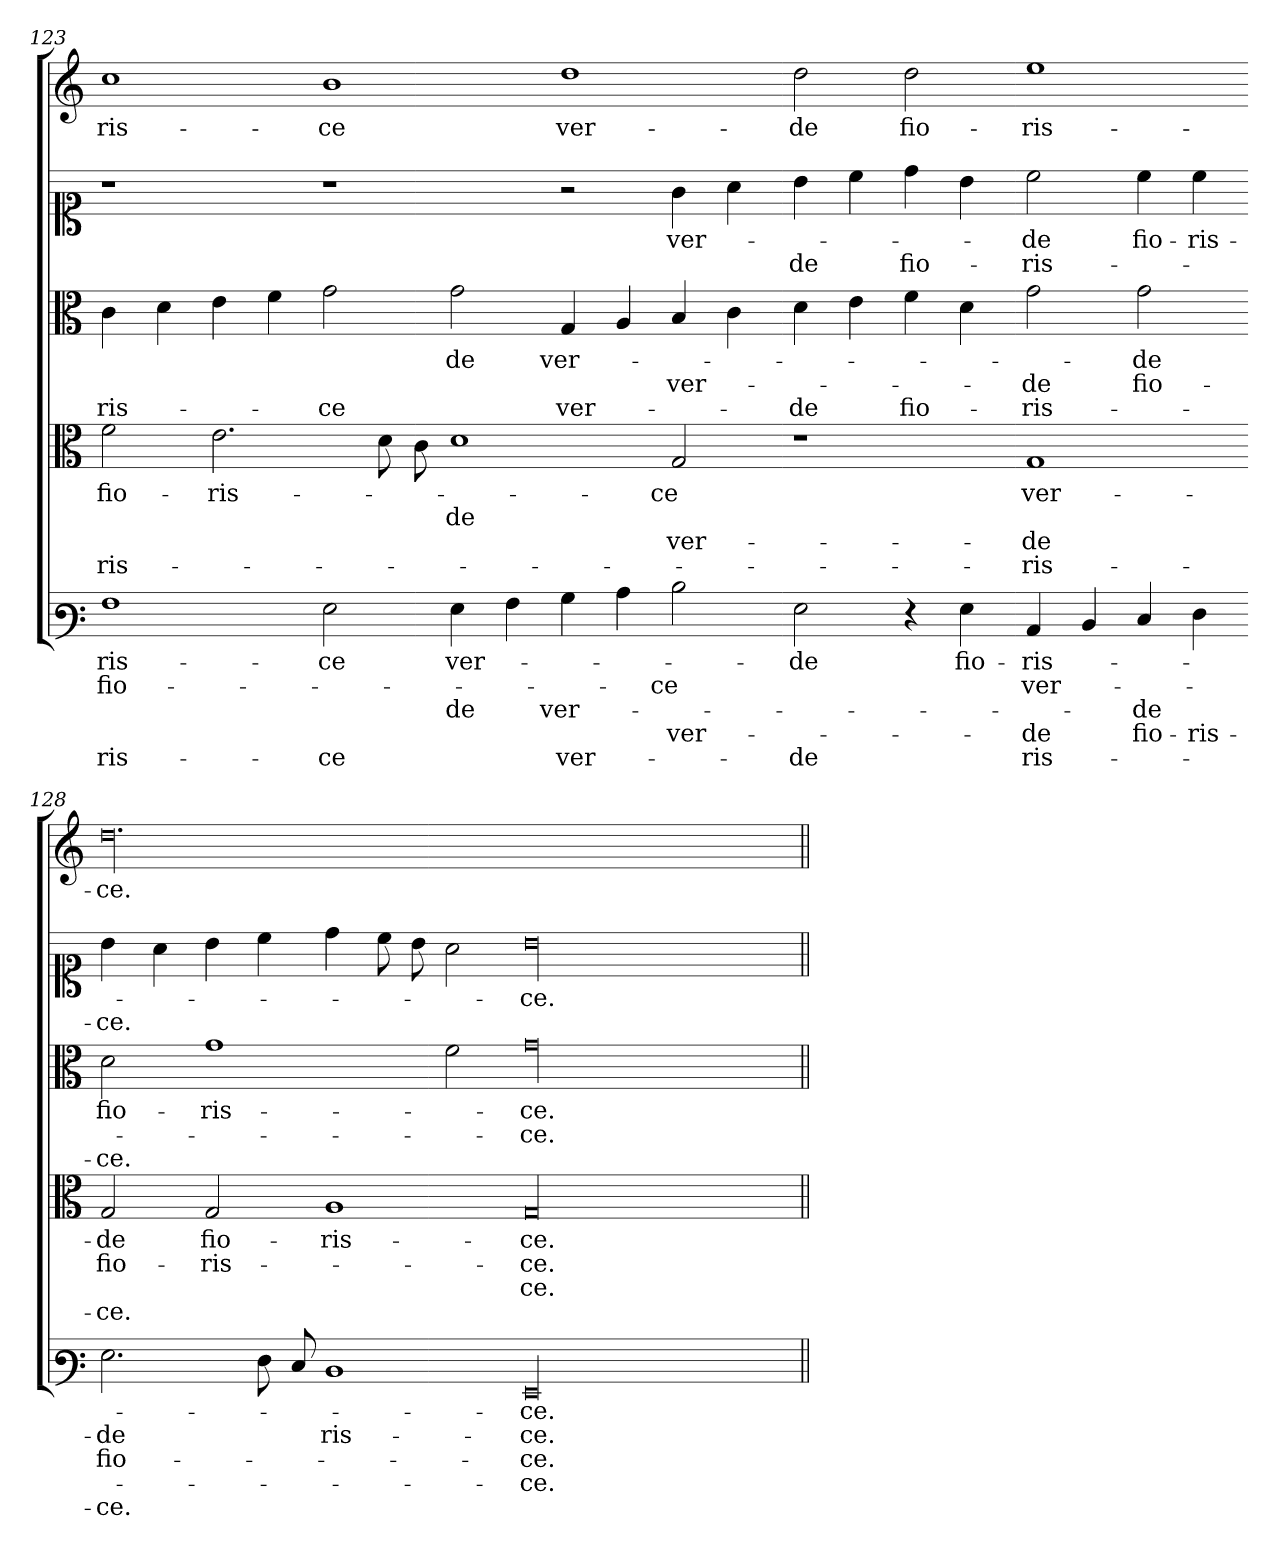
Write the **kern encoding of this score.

**kern	**text	**text	**text	**text	**text	**kern	**text	**text	**text	**text	**kern	**text	**text	**text	**kern	**text	**text	**kern	**text
*part5	*part5	*part5	*part5	*part5	*part5	*part4	*part4	*part4	*part4	*part4	*part3	*part3	*part3	*part3	*part2	*part2	*part2	*part1	*part1
*staff5	*staff5	*staff5	*staff5	*staff5	*staff5	*staff4	*staff4	*staff4	*staff4	*staff4	*staff3	*staff3	*staff3	*staff3	*staff2	*staff2	*staff2	*staff1	*staff1
*clefF3	*	*	*	*	*	*clefC3	*	*	*	*	*clefC3	*	*	*	*clefC1	*	*	*clefG2	*
*k[]	*	*	*	*	*	*k[]	*	*	*	*	*k[]	*	*	*	*k[]	*	*	*k[]	*
=123	=123	=123	=123	=123	=123	=123	=123	=123	=123	=123	=123	=123	=123	=123	=123	=123	=123	=123	=123
1A	ris-	fio-	.	.	ris-	2f	fio-	.	.	ris-	4c	.	.	ris-	1r	.	.	1cc	ris-
.	.	.	.	.	.	.	.	.	.	.	4d	.	.	.	.	.	.	.	.
.	.	.	.	.	.	2.e	ris-	.	.	.	4e	.	.	.	.	.	.	.	.
.	.	.	.	.	.	.	.	.	.	.	4f	.	.	.	.	.	.	.	.
2G	ce	.	.	.	ce	.	.	.	.	.	2g	.	.	ce	1r	.	.	1b	ce
.	.	.	.	.	.	8d	.	.	.	.	.	.	.	.	.	.	.	.	.
.	.	.	.	.	.	8c\	.	.	.	.	.	.	.	.	.	.	.	.	.
4G	ver-	.	de	.	.	1d	.	de	.	.	2g	de	.	.	.	.	.	.	.
4A	.	.	.	.	.	.	.	.	.	.	.	.	.	.	.	.	.	.	.
4B	.	.	ver-	.	ver-	.	.	.	.	.	4G	ver-	.	ver-	2r	.	.	1dd	ver-
4c	.	.	.	.	.	.	.	.	.	.	4A	.	.	.	.	.	.	.	.
2d	.	ce	.	ver-	.	2G	ce	.	ver-	.	4B	.	ver-	.	4g	ver-	.	.	.
.	.	.	.	.	.	.	.	.	.	.	4c	.	.	.	4a	.	.	.	.
=126-	=126-	=126-	=126-	=126-	=126-	=126-	=126-	=126-	=126-	=126-	=126-	=126-	=126-	=126-	=126-	=126-	=126-	=126-	=126-
2G	de	.	.	.	de	1r	.	.	.	.	4d	.	.	de	4b	.	de	2dd	de
.	.	.	.	.	.	.	.	.	.	.	4e	.	.	.	4cc	.	.	.	.
4r	.	.	.	.	.	.	.	.	.	.	4f	.	.	fio-	4dd	.	fio-	2dd	fio-
4G	fio-	.	.	.	.	.	.	.	.	.	4d	.	.	.	4b	.	.	.	.
=127-	=127-	=127-	=127-	=127-	=127-	=127-	=127-	=127-	=127-	=127-	=127-	=127-	=127-	=127-	=127-	=127-	=127-	=127-	=127-
4C	ris-	ver-	.	de	ris-	1G	ver-	.	de	ris-	2g	.	de	ris-	2cc	de	ris-	1ee	ris-
4D	.	.	.	.	.	.	.	.	.	.	.	.	.	.	.	.	.	.	.
4E	.	.	de	fio-	.	.	.	.	.	.	2g	de	fio-	.	4cc	fio-	.	.	.
4F	.	.	.	ris-	.	.	.	.	.	.	.	.	.	.	4cc	ris-	.	.	.
=128-	=128-	=128-	=128-	=128-	=128-	=128-	=128-	=128-	=128-	=128-	=128-	=128-	=128-	=128-	=128-	=128-	=128-	=128-	=128-
2.G	.	de	fio-	.	ce.	2G	de	fio-	.	ce.	2d	fio-	.	ce.	4b	.	ce.	00.dd	ce.
.	.	.	.	.	.	.	.	.	.	.	.	.	.	.	4a	.	.	.	.
.	.	.	.	.	.	2G	fio-	ris-	.	.	1g	ris-	.	.	4b	.	.	.	.
8F	.	.	.	.	.	.	.	.	.	.	.	.	.	.	4cc	.	.	.	.
8E	.	.	.	.	.	.	.	.	.	.	.	.	.	.	.	.	.	.	.
1D	.	ris-	.	.	.	1A	ris-	.	.	.	.	.	.	.	4dd	.	.	.	.
.	.	.	.	.	.	.	.	.	.	.	.	.	.	.	8cc	.	.	.	.
.	.	.	.	.	.	.	.	.	.	.	.	.	.	.	8b	.	.	.	.
.	.	.	.	.	.	.	.	.	.	.	2f	.	.	.	2a	.	.	.	.
00GG/	ce.	ce.	ce.	ce.	.	00G/	ce.	ce.	ce.	.	00g	ce.	ce.	.	00b	ce.	.	.	.
=||	=||	=||	=||	=||	=||	=||	=||	=||	=||	=||	=||	=||	=||	=||	=||	=||	=||	=||	=||
*-	*-	*-	*-	*-	*-	*-	*-	*-	*-	*-	*-	*-	*-	*-	*-	*-	*-	*-	*-
